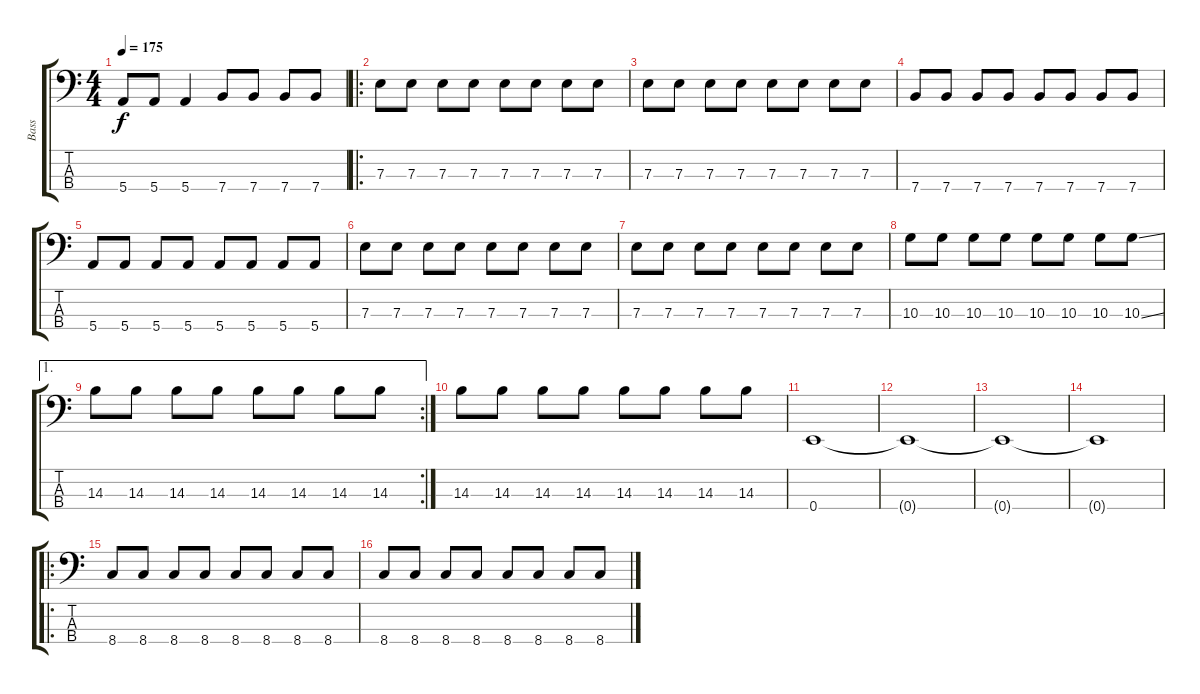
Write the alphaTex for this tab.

\track ("Bass" "Bass") {instrument electricbassfinger}
\staff {score tabs}
\tuning (G2 D2 A1 E1) {hide}
\ts (4 4)
\tempo 175
\clef f4
\ks c
5.4.8{dy f} 5.4.8 5.4.4 7.4.8 7.4.8 7.4.8 7.4.8 |
\ro
7.3.8 7.3.8 7.3.8 7.3.8 7.3.8 7.3.8 7.3.8 7.3.8 |
7.3.8 7.3.8 7.3.8 7.3.8 7.3.8 7.3.8 7.3.8 7.3.8 |
7.4.8 7.4.8 7.4.8 7.4.8 7.4.8 7.4.8 7.4.8 7.4.8 |
5.4.8 5.4.8 5.4.8 5.4.8 5.4.8 5.4.8 5.4.8 5.4.8 |
7.3.8 7.3.8 7.3.8 7.3.8 7.3.8 7.3.8 7.3.8 7.3.8 |
7.3.8 7.3.8 7.3.8 7.3.8 7.3.8 7.3.8 7.3.8 7.3.8 |
10.3.8 10.3.8 10.3.8 10.3.8 10.3.8 10.3.8 10.3.8 10.3{ss}.8 |
\ae 1
\rc 2
14.3.8 14.3.8 14.3.8 14.3.8 14.3.8 14.3.8 14.3.8 14.3.8 |
14.3.8 14.3.8 14.3.8 14.3.8 14.3.8 14.3.8 14.3.8 14.3.8 |
0.4.1 |
0.4{t}.1 |
0.4{t}.1 |
0.4{t}.1 |
\ro
8.4.8 8.4.8 8.4.8 8.4.8 8.4.8 8.4.8 8.4.8 8.4.8 |
8.4.8 8.4.8 8.4.8 8.4.8 8.4.8 8.4.8 8.4.8 8.4.8
